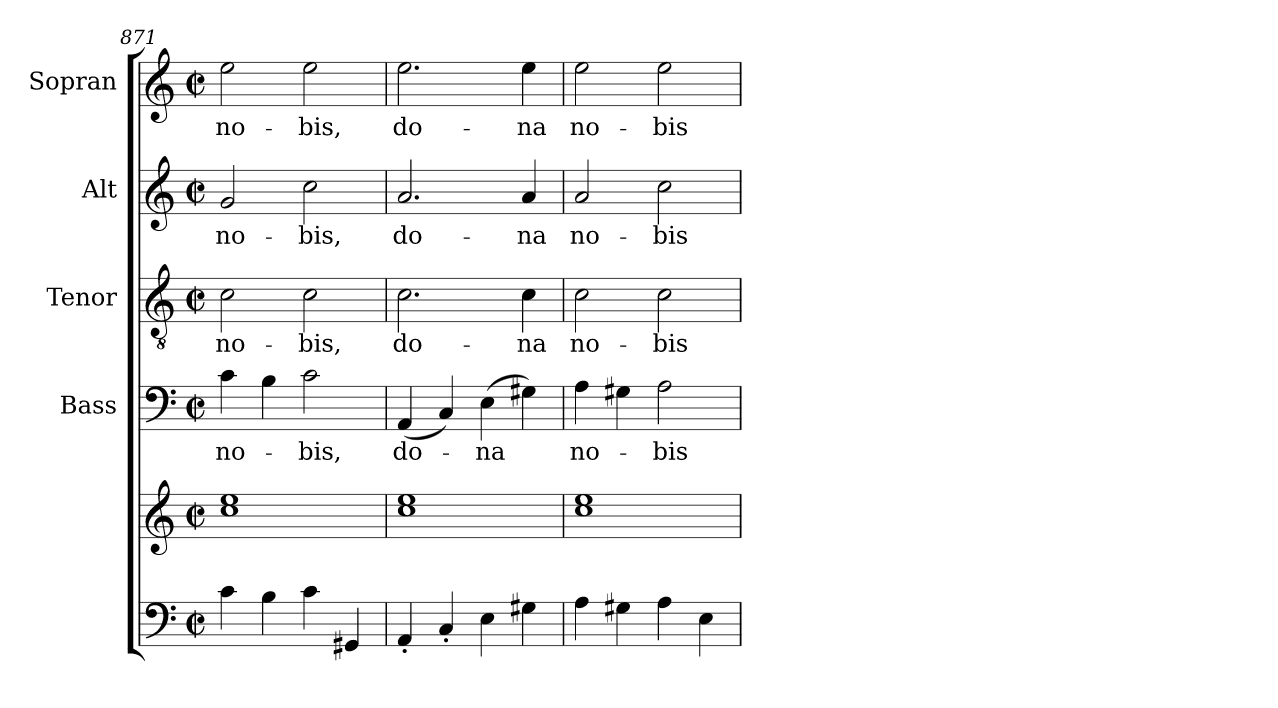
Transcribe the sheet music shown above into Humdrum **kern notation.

**kern	**kern	**kern	**text	**kern	**text	**kern	**text	**kern	**text
*part5	*part5	*part4	*part4	*part3	*part3	*part2	*part2	*part1	*part1
*staff6	*staff5	*staff4	*staff4	*staff3	*staff3	*staff2	*staff2	*staff1	*staff1
*	*	*I"Bass	*	*I"Tenor	*	*I"Alt	*	*I"Sopran	*
*	*	*I'B.	*	*I'T.	*	*I'A.	*	*I'S.	*
*clefF4	*clefG2	*clefF4	*	*clefGv2	*	*clefG2	*	*clefG2	*
*k[]	*k[]	*k[]	*	*k[]	*	*k[]	*	*k[]	*
*C:	*C:	*C:	*	*C:	*	*C:	*	*C:	*
*M2/2	*M2/2	*M2/2	*	*M2/2	*	*M2/2	*	*M2/2	*
*met(c|)	*met(c|)	*met(c|)	*	*met(c|)	*	*met(c|)	*	*met(c|)	*
=871	=871	=871	=871	=871	=871	=871	=871	=871	=871
!	!	!	!LO:LY:b	!	!LO:LY:b	!	!LO:LY:b	!	!LO:LY:b
4c\	1cc 1ee	4c\	no-	2c\	no-	2g/	no-	2ee\	no-
4B\	.	4B\	.	.	.	.	.	.	.
!	!	!	!LO:LY:b	!	!LO:LY:b	!	!LO:LY:b	!	!LO:LY:b
4c\	.	2c\	-bis,	2c\	-bis,	2cc\	-bis,	2ee\	-bis,
4GG#X/	.	.	.	.	.	.	.	.	.
=872	=872	=872	=872	=872	=872	=872	=872	=872	=872
!	!	!	!LO:LY:b	!	!LO:LY:b	!	!LO:LY:b	!	!LO:LY:b
4AA'</	1cc 1ee	(<4AA/	do-	2.c\	do-	2.a/	do-	2.ee\	do-
4C'</	.	4C/)	.	.	.	.	.	.	.
!	!	!	!LO:LY:b	!	!	!	!	!	!
4E\	.	(>4E\	-na	.	.	.	.	.	.
!	!	!	!	!	!LO:LY:b	!	!LO:LY:b	!	!LO:LY:b
4G#X\	.	4G#X\)	.	4c\	-na	4a/	-na	4ee\	-na
=873	=873	=873	=873	=873	=873	=873	=873	=873	=873
!	!	!	!LO:LY:b	!	!LO:LY:b	!	!LO:LY:b	!	!LO:LY:b
4A\	1cc 1ee	4A\	no-	2c\	no-	2a/	no-	2ee\	no-
4G#X\	.	4G#X\	.	.	.	.	.	.	.
!	!	!	!LO:LY:b	!	!LO:LY:b	!	!LO:LY:b	!	!LO:LY:b
4A\	.	2A\	-bis	2c\	-bis	2cc\	-bis	2ee\	-bis
4E\	.	.	.	.	.	.	.	.	.
=	=	=	=	=	=	=	=	=	=
*-	*-	*-	*-	*-	*-	*-	*-	*-	*-
